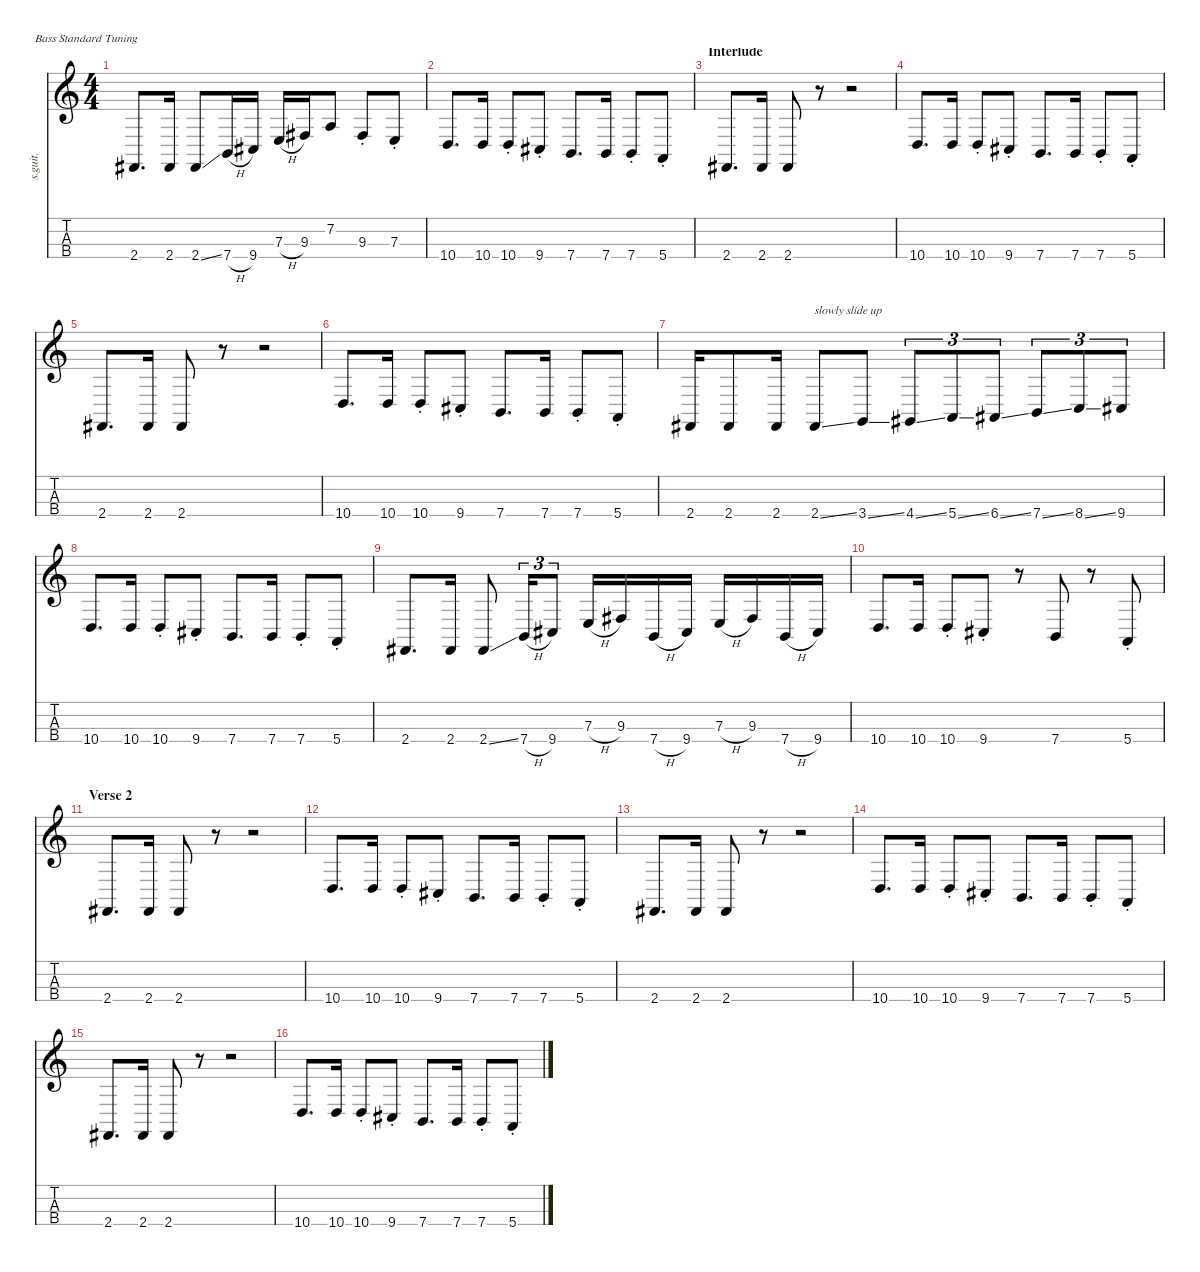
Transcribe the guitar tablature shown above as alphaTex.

\defaultSystemsLayout 4
\hideDynamics
\bracketExtendMode nobrackets
\track ("(Overdriven Bass Effect)" "s.guit.") {instrument overdrivenguitar}
\staff {score tabs}
\tuning (G2 D2 A1 E1)
\ts (4 4)
\tempo (97 hide)
\clef g2
\ks c
2.4{acc #}.8{d lyrics (0 "") lyrics (1 "") lyrics (2 "") lyrics (3 "") lyrics (4 "") dy f} 2.4{acc #}.16{lyrics (0 "") lyrics (1 "") lyrics (2 "") lyrics (3 "") lyrics (4 "")} 2.4{ss acc #}.8{lyrics (0 "") lyrics (1 "") lyrics (2 "") lyrics (3 "") lyrics (4 "")} 7.4{h}.16{lyrics (0 "") lyrics (1 "") lyrics (2 "") lyrics (3 "") lyrics (4 "")} 9.4{acc #}.16{lyrics (0 "") lyrics (1 "") lyrics (2 "") lyrics (3 "") lyrics (4 "")} 7.3{h}.16{lyrics (0 "") lyrics (1 "") lyrics (2 "") lyrics (3 "") lyrics (4 "")} 9.3{acc #}.16{lyrics (0 "") lyrics (1 "") lyrics (2 "") lyrics (3 "") lyrics (4 "")} 7.2.8{lyrics (0 "") lyrics (1 "") lyrics (2 "") lyrics (3 "") lyrics (4 "")} 9.3{st acc #}.8{lyrics (0 "") lyrics (1 "") lyrics (2 "") lyrics (3 "") lyrics (4 "")} 7.3{st}.8{lyrics (0 "") lyrics (1 "") lyrics (2 "") lyrics (3 "") lyrics (4 "")} |
10.4.8{d lyrics (0 "") lyrics (1 "") lyrics (2 "") lyrics (3 "") lyrics (4 "")} 10.4.16{lyrics (0 "") lyrics (1 "") lyrics (2 "") lyrics (3 "") lyrics (4 "")} 10.4{st}.8{lyrics (0 "") lyrics (1 "") lyrics (2 "") lyrics (3 "") lyrics (4 "")} 9.4{st acc #}.8{lyrics (0 "") lyrics (1 "") lyrics (2 "") lyrics (3 "") lyrics (4 "")} 7.4.8{d lyrics (0 "") lyrics (1 "") lyrics (2 "") lyrics (3 "") lyrics (4 "")} 7.4.16{lyrics (0 "") lyrics (1 "") lyrics (2 "") lyrics (3 "") lyrics (4 "")} 7.4{st}.8{lyrics (0 "") lyrics (1 "") lyrics (2 "") lyrics (3 "") lyrics (4 "")} 5.4{st}.8{lyrics (0 "") lyrics (1 "") lyrics (2 "") lyrics (3 "") lyrics (4 "")} |
\section ("" "Interlude")
2.4{acc #}.8{d lyrics (0 "") lyrics (1 "") lyrics (2 "") lyrics (3 "") lyrics (4 "")} 2.4{acc #}.16{lyrics (0 "") lyrics (1 "") lyrics (2 "") lyrics (3 "") lyrics (4 "")} 2.4{acc #}.8{lyrics (0 "") lyrics (1 "") lyrics (2 "") lyrics (3 "") lyrics (4 "")} r.8 r.2 |
10.4.8{d lyrics (0 "") lyrics (1 "") lyrics (2 "") lyrics (3 "") lyrics (4 "")} 10.4.16{lyrics (0 "") lyrics (1 "") lyrics (2 "") lyrics (3 "") lyrics (4 "")} 10.4{st}.8{lyrics (0 "") lyrics (1 "") lyrics (2 "") lyrics (3 "") lyrics (4 "")} 9.4{st acc #}.8{lyrics (0 "") lyrics (1 "") lyrics (2 "") lyrics (3 "") lyrics (4 "")} 7.4.8{d lyrics (0 "") lyrics (1 "") lyrics (2 "") lyrics (3 "") lyrics (4 "")} 7.4.16{lyrics (0 "") lyrics (1 "") lyrics (2 "") lyrics (3 "") lyrics (4 "")} 7.4{st}.8{lyrics (0 "") lyrics (1 "") lyrics (2 "") lyrics (3 "") lyrics (4 "")} 5.4{st}.8{lyrics (0 "") lyrics (1 "") lyrics (2 "") lyrics (3 "") lyrics (4 "")} |
2.4{acc #}.8{d lyrics (0 "") lyrics (1 "") lyrics (2 "") lyrics (3 "") lyrics (4 "")} 2.4{acc #}.16{lyrics (0 "") lyrics (1 "") lyrics (2 "") lyrics (3 "") lyrics (4 "")} 2.4{acc #}.8{lyrics (0 "") lyrics (1 "") lyrics (2 "") lyrics (3 "") lyrics (4 "")} r.8 r.2 |
10.4.8{d lyrics (0 "") lyrics (1 "") lyrics (2 "") lyrics (3 "") lyrics (4 "")} 10.4.16{lyrics (0 "") lyrics (1 "") lyrics (2 "") lyrics (3 "") lyrics (4 "")} 10.4{st}.8{lyrics (0 "") lyrics (1 "") lyrics (2 "") lyrics (3 "") lyrics (4 "")} 9.4{st acc #}.8{lyrics (0 "") lyrics (1 "") lyrics (2 "") lyrics (3 "") lyrics (4 "")} 7.4.8{d lyrics (0 "") lyrics (1 "") lyrics (2 "") lyrics (3 "") lyrics (4 "")} 7.4.16{lyrics (0 "") lyrics (1 "") lyrics (2 "") lyrics (3 "") lyrics (4 "")} 7.4{st}.8{lyrics (0 "") lyrics (1 "") lyrics (2 "") lyrics (3 "") lyrics (4 "")} 5.4{st}.8{lyrics (0 "") lyrics (1 "") lyrics (2 "") lyrics (3 "") lyrics (4 "")} |
2.4{acc #}.16{lyrics (0 "") lyrics (1 "") lyrics (2 "") lyrics (3 "") lyrics (4 "")} 2.4{acc #}.8{lyrics (0 "") lyrics (1 "") lyrics (2 "") lyrics (3 "") lyrics (4 "")} 2.4{acc #}.16{lyrics (0 "") lyrics (1 "") lyrics (2 "") lyrics (3 "") lyrics (4 "")} 2.4{ss acc #}.8{txt "slowly slide up" lyrics (0 "") lyrics (1 "") lyrics (2 "") lyrics (3 "") lyrics (4 "")} 3.4{ss}.8{lyrics (0 "") lyrics (1 "") lyrics (2 "") lyrics (3 "") lyrics (4 "")} 4.4{ss acc #}.8{tu (3 2) lyrics (0 "") lyrics (1 "") lyrics (2 "") lyrics (3 "") lyrics (4 "")} 5.4{ss}.8{tu (3 2) lyrics (0 "") lyrics (1 "") lyrics (2 "") lyrics (3 "") lyrics (4 "")} 6.4{ss acc #}.8{tu (3 2) lyrics (0 "") lyrics (1 "") lyrics (2 "") lyrics (3 "") lyrics (4 "")} 7.4{ss}.8{tu (3 2) lyrics (0 "") lyrics (1 "") lyrics (2 "") lyrics (3 "") lyrics (4 "")} 8.4{ss}.8{tu (3 2) lyrics (0 "") lyrics (1 "") lyrics (2 "") lyrics (3 "") lyrics (4 "")} 9.4{acc #}.8{tu (3 2) lyrics (0 "") lyrics (1 "") lyrics (2 "") lyrics (3 "") lyrics (4 "")} |
10.4.8{d lyrics (0 "") lyrics (1 "") lyrics (2 "") lyrics (3 "") lyrics (4 "")} 10.4.16{lyrics (0 "") lyrics (1 "") lyrics (2 "") lyrics (3 "") lyrics (4 "")} 10.4{st}.8{lyrics (0 "") lyrics (1 "") lyrics (2 "") lyrics (3 "") lyrics (4 "")} 9.4{st acc #}.8{lyrics (0 "") lyrics (1 "") lyrics (2 "") lyrics (3 "") lyrics (4 "")} 7.4.8{d lyrics (0 "") lyrics (1 "") lyrics (2 "") lyrics (3 "") lyrics (4 "")} 7.4.16{lyrics (0 "") lyrics (1 "") lyrics (2 "") lyrics (3 "") lyrics (4 "")} 7.4{st}.8{lyrics (0 "") lyrics (1 "") lyrics (2 "") lyrics (3 "") lyrics (4 "")} 5.4{st}.8{lyrics (0 "") lyrics (1 "") lyrics (2 "") lyrics (3 "") lyrics (4 "")} |
2.4{acc #}.8{d lyrics (0 "") lyrics (1 "") lyrics (2 "") lyrics (3 "") lyrics (4 "")} 2.4{acc #}.16{lyrics (0 "") lyrics (1 "") lyrics (2 "") lyrics (3 "") lyrics (4 "")} 2.4{ss acc #}.8{lyrics (0 "") lyrics (1 "") lyrics (2 "") lyrics (3 "") lyrics (4 "")} 7.4{h}.16{tu (3 2) lyrics (0 "") lyrics (1 "") lyrics (2 "") lyrics (3 "") lyrics (4 "")} 9.4{acc #}.8{tu (3 2) lyrics (0 "") lyrics (1 "") lyrics (2 "") lyrics (3 "") lyrics (4 "")} 7.3{h}.16{lyrics (0 "") lyrics (1 "") lyrics (2 "") lyrics (3 "") lyrics (4 "")} 9.3{acc #}.16{lyrics (0 "") lyrics (1 "") lyrics (2 "") lyrics (3 "") lyrics (4 "")} 7.4{h}.16{lyrics (0 "") lyrics (1 "") lyrics (2 "") lyrics (3 "") lyrics (4 "")} 9.4{acc #}.16{lyrics (0 "") lyrics (1 "") lyrics (2 "") lyrics (3 "") lyrics (4 "")} 7.3{h}.16{lyrics (0 "") lyrics (1 "") lyrics (2 "") lyrics (3 "") lyrics (4 "")} 9.3{acc #}.16{lyrics (0 "") lyrics (1 "") lyrics (2 "") lyrics (3 "") lyrics (4 "")} 7.4{h}.16{lyrics (0 "") lyrics (1 "") lyrics (2 "") lyrics (3 "") lyrics (4 "")} 9.4{acc #}.16{lyrics (0 "") lyrics (1 "") lyrics (2 "") lyrics (3 "") lyrics (4 "")} |
10.4.8{d lyrics (0 "") lyrics (1 "") lyrics (2 "") lyrics (3 "") lyrics (4 "")} 10.4.16{lyrics (0 "") lyrics (1 "") lyrics (2 "") lyrics (3 "") lyrics (4 "")} 10.4{st}.8{lyrics (0 "") lyrics (1 "") lyrics (2 "") lyrics (3 "") lyrics (4 "")} 9.4{st acc #}.8{lyrics (0 "") lyrics (1 "") lyrics (2 "") lyrics (3 "") lyrics (4 "")} r.8 7.4.8{lyrics (0 "") lyrics (1 "") lyrics (2 "") lyrics (3 "") lyrics (4 "")} r.8 5.4{st}.8{lyrics (0 "") lyrics (1 "") lyrics (2 "") lyrics (3 "") lyrics (4 "")} |
\section ("" "Verse 2")
2.4{acc #}.8{d lyrics (0 "") lyrics (1 "") lyrics (2 "") lyrics (3 "") lyrics (4 "")} 2.4{acc #}.16{lyrics (0 "") lyrics (1 "") lyrics (2 "") lyrics (3 "") lyrics (4 "")} 2.4{acc #}.8{lyrics (0 "") lyrics (1 "") lyrics (2 "") lyrics (3 "") lyrics (4 "")} r.8 r.2 |
10.4.8{d lyrics (0 "") lyrics (1 "") lyrics (2 "") lyrics (3 "") lyrics (4 "")} 10.4.16{lyrics (0 "") lyrics (1 "") lyrics (2 "") lyrics (3 "") lyrics (4 "")} 10.4{st}.8{lyrics (0 "") lyrics (1 "") lyrics (2 "") lyrics (3 "") lyrics (4 "")} 9.4{st acc #}.8{lyrics (0 "") lyrics (1 "") lyrics (2 "") lyrics (3 "") lyrics (4 "")} 7.4.8{d lyrics (0 "") lyrics (1 "") lyrics (2 "") lyrics (3 "") lyrics (4 "")} 7.4.16{lyrics (0 "") lyrics (1 "") lyrics (2 "") lyrics (3 "") lyrics (4 "")} 7.4{st}.8{lyrics (0 "") lyrics (1 "") lyrics (2 "") lyrics (3 "") lyrics (4 "")} 5.4{st}.8{lyrics (0 "") lyrics (1 "") lyrics (2 "") lyrics (3 "") lyrics (4 "")} |
2.4{acc #}.8{d lyrics (0 "") lyrics (1 "") lyrics (2 "") lyrics (3 "") lyrics (4 "")} 2.4{acc #}.16{lyrics (0 "") lyrics (1 "") lyrics (2 "") lyrics (3 "") lyrics (4 "")} 2.4{acc #}.8{lyrics (0 "") lyrics (1 "") lyrics (2 "") lyrics (3 "") lyrics (4 "")} r.8 r.2 |
10.4.8{d lyrics (0 "") lyrics (1 "") lyrics (2 "") lyrics (3 "") lyrics (4 "")} 10.4.16{lyrics (0 "") lyrics (1 "") lyrics (2 "") lyrics (3 "") lyrics (4 "")} 10.4{st}.8{lyrics (0 "") lyrics (1 "") lyrics (2 "") lyrics (3 "") lyrics (4 "")} 9.4{st acc #}.8{lyrics (0 "") lyrics (1 "") lyrics (2 "") lyrics (3 "") lyrics (4 "")} 7.4.8{d lyrics (0 "") lyrics (1 "") lyrics (2 "") lyrics (3 "") lyrics (4 "")} 7.4.16{lyrics (0 "") lyrics (1 "") lyrics (2 "") lyrics (3 "") lyrics (4 "")} 7.4{st}.8{lyrics (0 "") lyrics (1 "") lyrics (2 "") lyrics (3 "") lyrics (4 "")} 5.4{st}.8{lyrics (0 "") lyrics (1 "") lyrics (2 "") lyrics (3 "") lyrics (4 "")} |
2.4{acc #}.8{d lyrics (0 "") lyrics (1 "") lyrics (2 "") lyrics (3 "") lyrics (4 "")} 2.4{acc #}.16{lyrics (0 "") lyrics (1 "") lyrics (2 "") lyrics (3 "") lyrics (4 "")} 2.4{acc #}.8{lyrics (0 "") lyrics (1 "") lyrics (2 "") lyrics (3 "") lyrics (4 "")} r.8 r.2 |
10.4.8{d lyrics (0 "") lyrics (1 "") lyrics (2 "") lyrics (3 "") lyrics (4 "")} 10.4.16{lyrics (0 "") lyrics (1 "") lyrics (2 "") lyrics (3 "") lyrics (4 "")} 10.4{st}.8{lyrics (0 "") lyrics (1 "") lyrics (2 "") lyrics (3 "") lyrics (4 "")} 9.4{st acc #}.8{lyrics (0 "") lyrics (1 "") lyrics (2 "") lyrics (3 "") lyrics (4 "")} 7.4.8{d lyrics (0 "") lyrics (1 "") lyrics (2 "") lyrics (3 "") lyrics (4 "")} 7.4.16{lyrics (0 "") lyrics (1 "") lyrics (2 "") lyrics (3 "") lyrics (4 "")} 7.4{st}.8{lyrics (0 "") lyrics (1 "") lyrics (2 "") lyrics (3 "") lyrics (4 "")} 5.4{st}.8{lyrics (0 "") lyrics (1 "") lyrics (2 "") lyrics (3 "") lyrics (4 "")}
